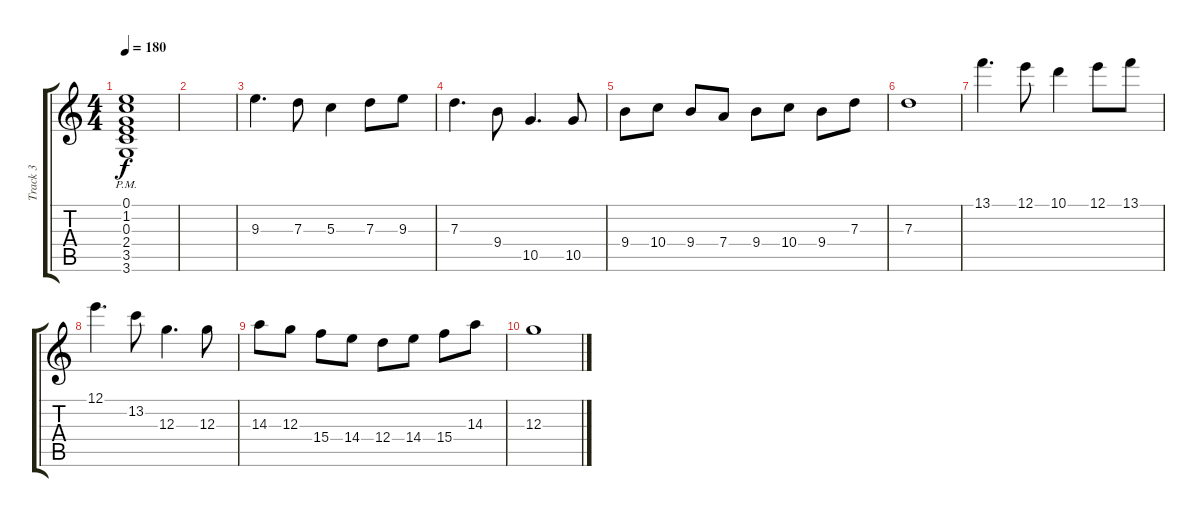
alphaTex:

\track ("Track 3" "Track 3") {instrument overdrivenguitar}
\staff {score tabs}
\tuning (E4 B3 G3 D3 A2 E2) {hide}
\ts (4 4)
\tempo 180
\clef g2
\ks c
(0.1{pm} 1.2{pm} 0.3{pm} 2.4{pm} 3.5{pm} 3.6{pm}).1{dy f} |
|
9.3.4{d} 7.3.8 5.3.4 7.3.8 9.3.8 |
7.3.4{d} 9.4.8 10.5.4{d} 10.5.8 |
9.4.8 10.4.8 9.4.8 7.4.8 9.4.8 10.4.8 9.4.8 7.3.8 |
7.3.1 |
13.1.4{d} 12.1.8 10.1.4 12.1.8 13.1.8 |
12.1.4{d} 13.2.8 12.3.4{d} 12.3.8 |
14.3.8 12.3.8 15.4.8 14.4.8 12.4.8 14.4.8 15.4.8 14.3.8 |
12.3.1
